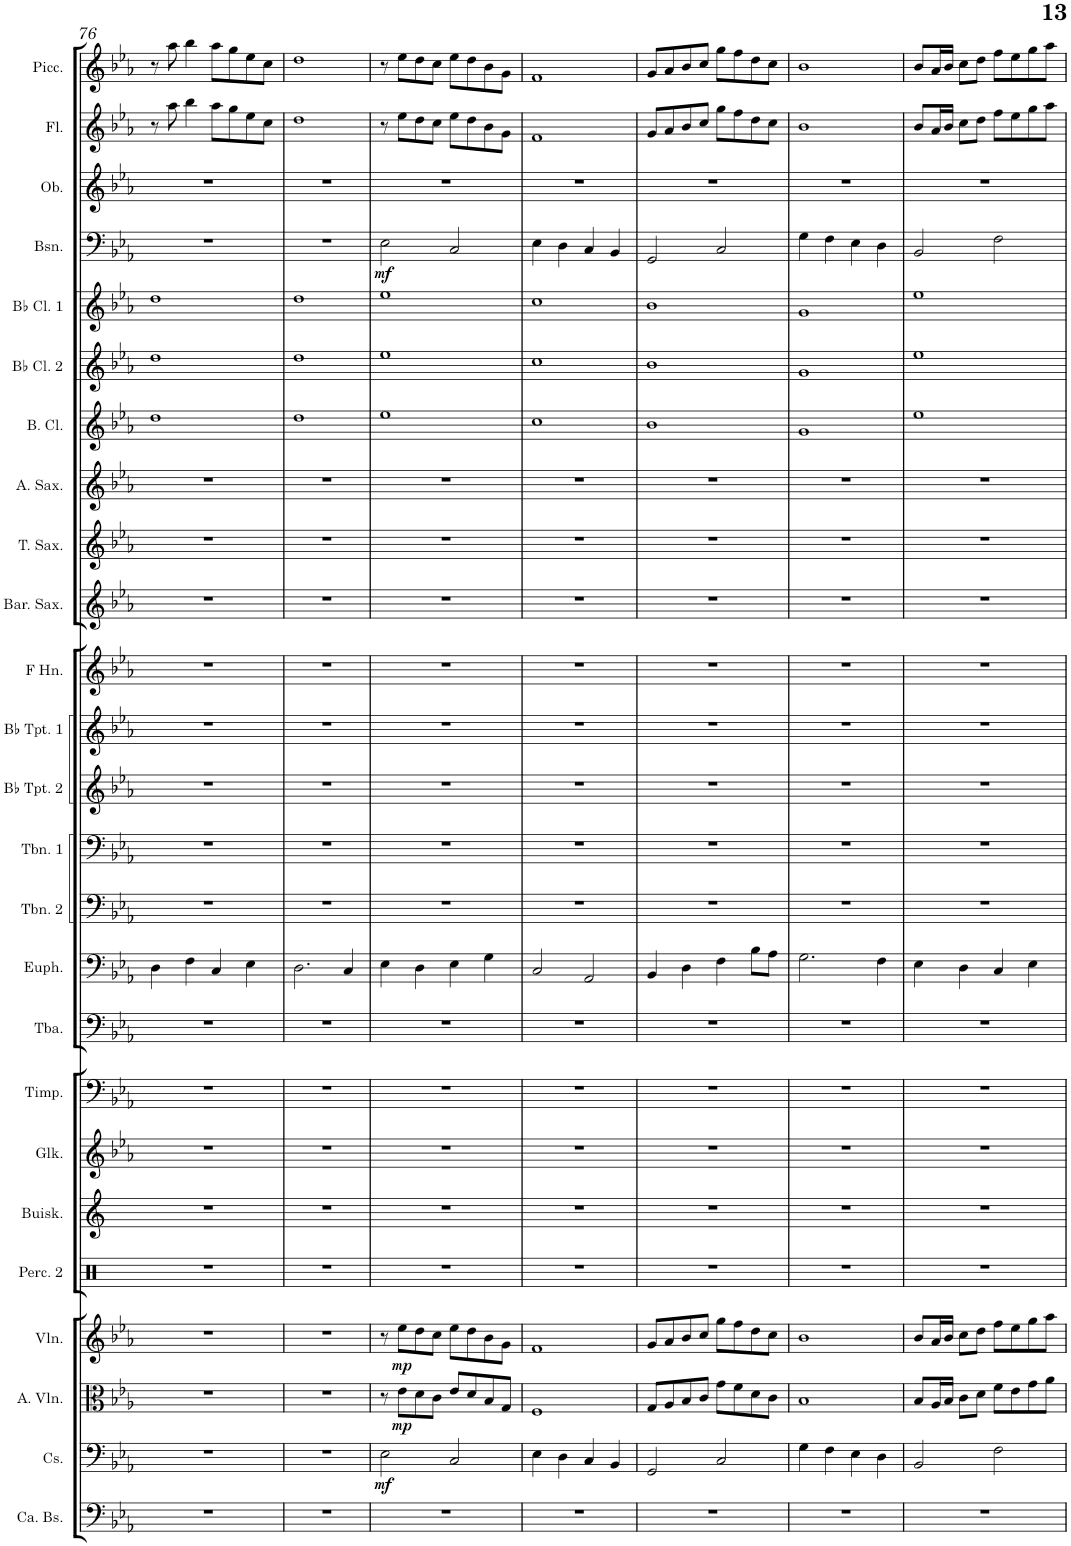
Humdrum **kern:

**kern	**kern	**dynam	**kern	**dynam	**kern	**dynam	**kern	**kern	**kern	**kern	**kern	**kern	**kern	**kern	**kern	**kern	**kern	**kern	**kern	**kern	**kern	**kern	**kern	**kern	**dynam	**kern	**kern	**kern
*part25	*part24	*part24	*part23	*part23	*part22	*part22	*part21	*part20	*part19	*part18	*part17	*part16	*part15	*part14	*part13	*part12	*part11	*part10	*part9	*part8	*part7	*part6	*part5	*part4	*part4	*part3	*part2	*part1
*staff25	*staff24	*staff24	*staff23	*staff23	*staff22	*staff22	*staff21	*staff20	*staff19	*staff18	*staff17	*staff16	*staff15	*staff14	*staff13	*staff12	*staff11	*staff10	*staff9	*staff8	*staff7	*staff6	*staff5	*staff4	*staff4	*staff3	*staff2	*staff1
*I"Contrabas	*I"Violoncellos	*	*I"Altviolen	*	*I"Violen	*	*I"Percussion 2	*I"Buisklokken	*I"Glockenspiel	*I"Timpani	*I"Tuba	*I"Euphonium	*I"Trombone 2	*I"Trombone 1	*I"Bb Trumpet 2	*I"Bb Trumpet 1	*I"Horn in F	*I"Baritone Saxophone	*I"Tenor Saxophone	*I"Alto Saxophone	*I"Bass Clarinet	*I"Bb Clarinet 2	*I"Bb Clarinet 1	*I"Bassoon	*	*I"Oboe	*I"Flute	*I"Piccolo
*I'Ca. Bs.	*	*	*I'A. Vln.	*	*I'Vln.	*	*I'Perc. 2	*I'Buisk.	*I'Glk.	*I'Timp.	*I'Tba.	*I'Euph.	*I'Tbn. 2	*I'Tbn. 1	*I'Bb Tpt. 2	*I'Bb Tpt. 1	*	*I'Bar. Sax.	*I'T. Sax.	*I'A. Sax.	*I'B. Cl.	*I'Bb Cl. 2	*I'Bb Cl. 1	*I'Bsn.	*	*I'Ob.	*I'Fl.	*I'Picc.
!!LO:PB:g=z
*clefF4	*clefF4	*	*clefC3	*	*clefG2	*	*clefX	*clefG2	*clefG2	*clefF4	*clefF4	*clefF4	*clefF4	*clefF4	*clefG2	*clefG2	*clefG2	*clefG2	*clefG2	*clefG2	*clefG2	*clefG2	*clefG2	*clefF4	*	*clefG2	*clefG2	*clefG2
*Trd7c12	*	*	*	*	*	*	*	*	*Trd-14c-24	*	*	*	*	*	*Trd1c2	*Trd1c2	*Trd4c7	*Trd7c12	*Trd7c12	*Trd5c9	*Trd7c12	*Trd1c2	*Trd1c2	*	*	*	*	*Trd-7c-12
*k[b-e-a-]	*k[b-e-a-]	*	*k[b-e-a-]	*	*k[b-e-a-]	*	*k[]	*k[b-e-a-]	*k[b-e-a-]	*k[b-e-a-]	*k[b-e-a-]	*k[b-e-a-]	*k[b-e-a-]	*k[b-e-a-]	*k[b-e-a-]	*k[b-e-a-]	*k[b-e-a-]	*k[b-e-a-]	*k[b-e-a-]	*k[b-e-a-]	*k[b-e-a-]	*k[b-e-a-]	*k[b-e-a-]	*k[b-e-a-]	*	*k[b-e-a-]	*k[b-e-a-]	*k[b-e-a-]
*M4/4	*M4/4	*	*M4/4	*	*M4/4	*	*M4/4	*M4/4	*M4/4	*M4/4	*M4/4	*M4/4	*M4/4	*M4/4	*M4/4	*M4/4	*M4/4	*M4/4	*M4/4	*M4/4	*M4/4	*M4/4	*M4/4	*M4/4	*	*M4/4	*M4/4	*M4/4
=76	=76	=76	=76	=76	=76	=76	=76	=76	=76	=76	=76	=76	=76	=76	=76	=76	=76	=76	=76	=76	=76	=76	=76	=76	=76	=76	=76	=76
1r	1r	.	1r	.	1r	.	1r	1r	1r	1r	1r	4D\	1r	1r	1r	1r	1r	1r	1r	1r	1dd	1dd	1dd	1r	.	1r	8r	8r
.	.	.	.	.	.	.	.	.	.	.	.	.	.	.	.	.	.	.	.	.	.	.	.	.	.	.	8aa-\	8aa-\
.	.	.	.	.	.	.	.	.	.	.	.	4F\	.	.	.	.	.	.	.	.	.	.	.	.	.	.	4bb-\	4bb-\
.	.	.	.	.	.	.	.	.	.	.	.	4C/	.	.	.	.	.	.	.	.	.	.	.	.	.	.	8aa-\L	8aa-\L
.	.	.	.	.	.	.	.	.	.	.	.	.	.	.	.	.	.	.	.	.	.	.	.	.	.	.	8gg\	8gg\
.	.	.	.	.	.	.	.	.	.	.	.	4E-\	.	.	.	.	.	.	.	.	.	.	.	.	.	.	8ee-\	8ee-\
.	.	.	.	.	.	.	.	.	.	.	.	.	.	.	.	.	.	.	.	.	.	.	.	.	.	.	8cc\J	8cc\J
=77	=77	=77	=77	=77	=77	=77	=77	=77	=77	=77	=77	=77	=77	=77	=77	=77	=77	=77	=77	=77	=77	=77	=77	=77	=77	=77	=77	=77
1r	1r	.	1r	.	1r	.	1r	1r	1r	1r	1r	2.D\	1r	1r	1r	1r	1r	1r	1r	1r	1dd	1dd	1dd	1r	.	1r	1dd	1dd
.	.	.	.	.	.	.	.	.	.	.	.	4C/	.	.	.	.	.	.	.	.	.	.	.	.	.	.	.	.
=78	=78	=78	=78	=78	=78	=78	=78	=78	=78	=78	=78	=78	=78	=78	=78	=78	=78	=78	=78	=78	=78	=78	=78	=78	=78	=78	=78	=78
!	!	!LO:DY:b	!	!	!	!	!	!	!	!	!	!	!	!	!	!	!	!	!	!	!	!	!	!	!LO:DY:b	!	!	!
1r	2E-\	mf	8r	.	8r	.	1r	1r	1r	1r	1r	4E-\	1r	1r	1r	1r	1r	1r	1r	1r	1ee-	1ee-	1ee-	2E-\	mf	1r	8r	8r
!	!	!	!	!LO:DY:b	!	!LO:DY:b	!	!	!	!	!	!	!	!	!	!	!	!	!	!	!	!	!	!	!	!	!	!
.	.	.	8e-\L	mp	8ee-\L	mp	.	.	.	.	.	.	.	.	.	.	.	.	.	.	.	.	.	.	.	.	8ee-\L	8ee-\L
.	.	.	8d\	.	8dd\	.	.	.	.	.	.	4D\	.	.	.	.	.	.	.	.	.	.	.	.	.	.	8dd\	8dd\
.	.	.	8c\J	.	8cc\J	.	.	.	.	.	.	.	.	.	.	.	.	.	.	.	.	.	.	.	.	.	8cc\J	8cc\J
.	2C/	.	8e-/L	.	8ee-\L	.	.	.	.	.	.	4E-\	.	.	.	.	.	.	.	.	.	.	.	2C/	.	.	8ee-\L	8ee-\L
.	.	.	8d/	.	8dd\	.	.	.	.	.	.	.	.	.	.	.	.	.	.	.	.	.	.	.	.	.	8dd\	8dd\
.	.	.	8B-/	.	8b-\	.	.	.	.	.	.	4G\	.	.	.	.	.	.	.	.	.	.	.	.	.	.	8b-\	8b-\
.	.	.	8G/J	.	8g\J	.	.	.	.	.	.	.	.	.	.	.	.	.	.	.	.	.	.	.	.	.	8g\J	8g\J
=79	=79	=79	=79	=79	=79	=79	=79	=79	=79	=79	=79	=79	=79	=79	=79	=79	=79	=79	=79	=79	=79	=79	=79	=79	=79	=79	=79	=79
1r	4E-\	.	1F	.	1f	.	1r	1r	1r	1r	1r	2C/	1r	1r	1r	1r	1r	1r	1r	1r	1cc	1cc	1cc	4E-\	.	1r	1f	1f
.	4D\	.	.	.	.	.	.	.	.	.	.	.	.	.	.	.	.	.	.	.	.	.	.	4D\	.	.	.	.
.	4C/	.	.	.	.	.	.	.	.	.	.	2AA-/	.	.	.	.	.	.	.	.	.	.	.	4C/	.	.	.	.
.	4BB-/	.	.	.	.	.	.	.	.	.	.	.	.	.	.	.	.	.	.	.	.	.	.	4BB-/	.	.	.	.
=80	=80	=80	=80	=80	=80	=80	=80	=80	=80	=80	=80	=80	=80	=80	=80	=80	=80	=80	=80	=80	=80	=80	=80	=80	=80	=80	=80	=80
1r	2GG/	.	8G/L	.	8g/L	.	1r	1r	1r	1r	1r	4BB-/	1r	1r	1r	1r	1r	1r	1r	1r	1b-	1b-	1b-	2GG/	.	1r	8g/L	8g/L
.	.	.	8A-/	.	8a-/	.	.	.	.	.	.	.	.	.	.	.	.	.	.	.	.	.	.	.	.	.	8a-/	8a-/
.	.	.	8B-/	.	8b-/	.	.	.	.	.	.	4D\	.	.	.	.	.	.	.	.	.	.	.	.	.	.	8b-/	8b-/
.	.	.	8c/J	.	8cc/J	.	.	.	.	.	.	.	.	.	.	.	.	.	.	.	.	.	.	.	.	.	8cc/J	8cc/J
.	2C/	.	8g\L	.	8gg\L	.	.	.	.	.	.	4F\	.	.	.	.	.	.	.	.	.	.	.	2C/	.	.	8gg\L	8gg\L
.	.	.	8f\	.	8ff\	.	.	.	.	.	.	.	.	.	.	.	.	.	.	.	.	.	.	.	.	.	8ff\	8ff\
.	.	.	8d\	.	8dd\	.	.	.	.	.	.	8B-\L	.	.	.	.	.	.	.	.	.	.	.	.	.	.	8dd\	8dd\
.	.	.	8c\J	.	8cc\J	.	.	.	.	.	.	8A-\J	.	.	.	.	.	.	.	.	.	.	.	.	.	.	8cc\J	8cc\J
=81	=81	=81	=81	=81	=81	=81	=81	=81	=81	=81	=81	=81	=81	=81	=81	=81	=81	=81	=81	=81	=81	=81	=81	=81	=81	=81	=81	=81
1r	4G\	.	1B-	.	1b-	.	1r	1r	1r	1r	1r	2.G\	1r	1r	1r	1r	1r	1r	1r	1r	1g	1g	1g	4G\	.	1r	1b-	1b-
.	4F\	.	.	.	.	.	.	.	.	.	.	.	.	.	.	.	.	.	.	.	.	.	.	4F\	.	.	.	.
.	4E-\	.	.	.	.	.	.	.	.	.	.	.	.	.	.	.	.	.	.	.	.	.	.	4E-\	.	.	.	.
.	4D\	.	.	.	.	.	.	.	.	.	.	4F\	.	.	.	.	.	.	.	.	.	.	.	4D\	.	.	.	.
=82	=82	=82	=82	=82	=82	=82	=82	=82	=82	=82	=82	=82	=82	=82	=82	=82	=82	=82	=82	=82	=82	=82	=82	=82	=82	=82	=82	=82
1r	2BB-/	.	8B-/L	.	8b-/L	.	1r	1r	1r	1r	1r	4E-\	1r	1r	1r	1r	1r	1r	1r	1r	1ee-	1ee-	1ee-	2BB-/	.	1r	8b-/L	8b-/L
.	.	.	16A-/L	.	16a-/L	.	.	.	.	.	.	.	.	.	.	.	.	.	.	.	.	.	.	.	.	.	16a-/L	16a-/L
.	.	.	16B-/JJ	.	16b-/JJ	.	.	.	.	.	.	.	.	.	.	.	.	.	.	.	.	.	.	.	.	.	16b-/JJ	16b-/JJ
.	.	.	8c\L	.	8cc\L	.	.	.	.	.	.	4D\	.	.	.	.	.	.	.	.	.	.	.	.	.	.	8cc\L	8cc\L
.	.	.	8d\J	.	8dd\J	.	.	.	.	.	.	.	.	.	.	.	.	.	.	.	.	.	.	.	.	.	8dd\J	8dd\J
.	2F\	.	8f\L	.	8ff\L	.	.	.	.	.	.	4C/	.	.	.	.	.	.	.	.	.	.	.	2F\	.	.	8ff\L	8ff\L
.	.	.	8e-\	.	8ee-\	.	.	.	.	.	.	.	.	.	.	.	.	.	.	.	.	.	.	.	.	.	8ee-\	8ee-\
.	.	.	8g\	.	8gg\	.	.	.	.	.	.	4E-\	.	.	.	.	.	.	.	.	.	.	.	.	.	.	8gg\	8gg\
.	.	.	8a-\J	.	8aa-\J	.	.	.	.	.	.	.	.	.	.	.	.	.	.	.	.	.	.	.	.	.	8aa-\J	8aa-\J
=	=	=	=	=	=	=	=	=	=	=	=	=	=	=	=	=	=	=	=	=	=	=	=	=	=	=	=	=
*-	*-	*-	*-	*-	*-	*-	*-	*-	*-	*-	*-	*-	*-	*-	*-	*-	*-	*-	*-	*-	*-	*-	*-	*-	*-	*-	*-	*-
